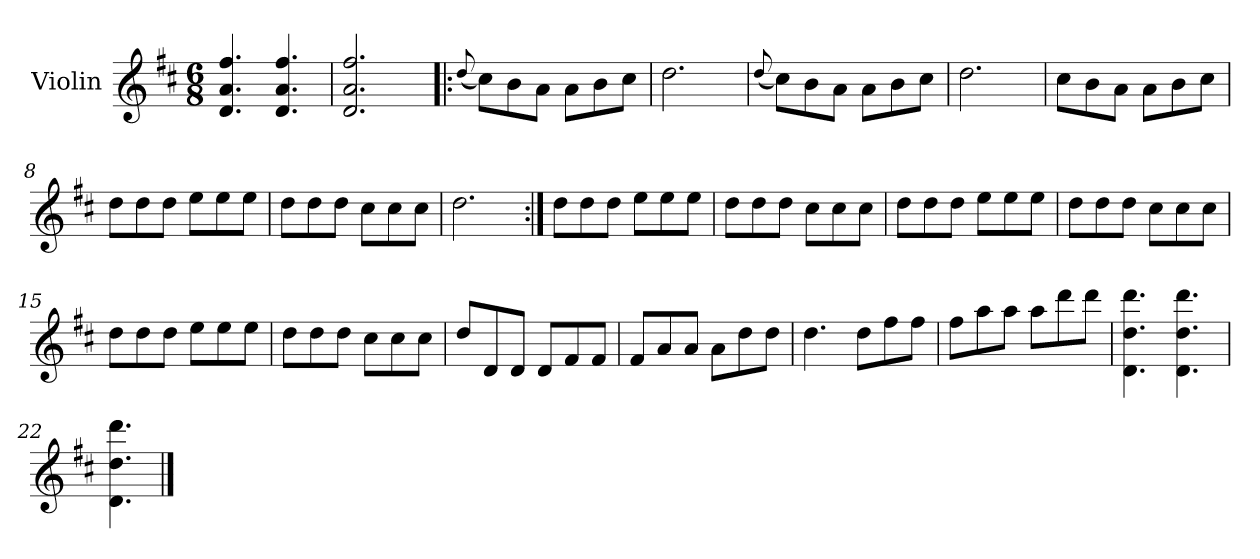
**kern
*part1
*staff1
*I"Violin
*I'Vln.
*clefG2
*k[f#c#]
*M6/8
=1
4.d/ 4.a/ 4.ff#/
4.d/ 4.a/ 4.ff#/
=2
2.d/ 2.a/ 2.ff#/
=3!|:
(<8qqdd/
8cc#\L)
8b\
8a\J
8a\L
8b\
8cc#\J
=4
2.dd\
=5
(<8qqdd/
8cc#\L)
8b\
8a\J
8a\L
8b\
8cc#\J
=6
2.dd\
=7
8cc#\L
8b\
8a\J
8a\L
8b\
8cc#\J
!!LO:LB:g=z
=8
8dd\L
8dd\
8dd\J
8ee\L
8ee\
8ee\J
=9
8dd\L
8dd\
8dd\J
8cc#\L
8cc#\
8cc#\J
=10
2.dd\
=11:|!
8dd\L
8dd\
8dd\J
8ee\L
8ee\
8ee\J
=12
8dd\L
8dd\
8dd\J
8cc#\L
8cc#\
8cc#\J
=13
8dd\L
8dd\
8dd\J
8ee\L
8ee\
8ee\J
!!LO:LB:g=z
=14
8dd\L
8dd\
8dd\J
8cc#\L
8cc#\
8cc#\J
=15
8dd\L
8dd\
8dd\J
8ee\L
8ee\
8ee\J
=16
8dd\L
8dd\
8dd\J
8cc#\L
8cc#\
8cc#\J
=17
8dd/L
8d/
8d/J
8d/L
8f#/
8f#/J
=18
8f#/L
8a/
8a/J
8a\L
8dd\
8dd\J
=19
4.dd\
8dd\L
8ff#\
8ff#\J
!!LO:LB:g=z
=20
8ff#\L
8aa\
8aa\J
8aa\L
8ddd\
8ddd\J
=21
4.d\ 4.dd\ 4.ddd\
4.d\ 4.dd\ 4.ddd\
=22
4.d\ 4.dd\ 4.ddd\
==
*-
